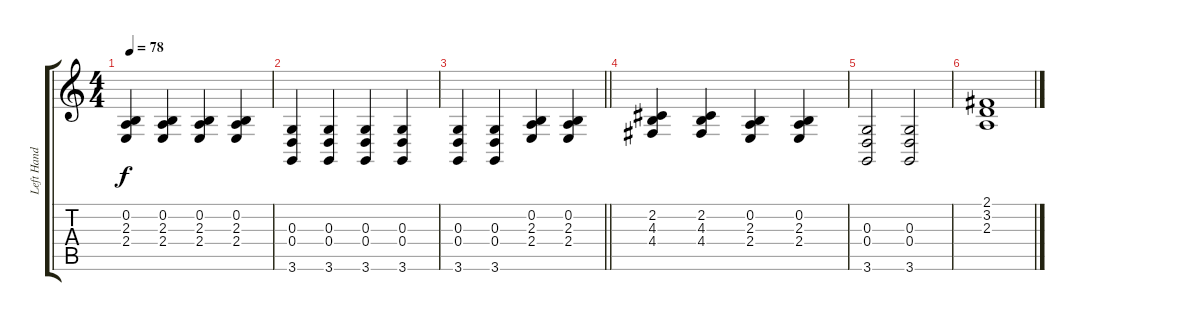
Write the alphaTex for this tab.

\track ("Left Hand Piano - Nick" "Left Hand ") {instrument brightacousticpiano}
\staff {score tabs}
\tuning (E4 B3 G3 D3 A2 E2) {hide}
\ts (4 4)
\tempo 78
\clef g2
\ks c
(0.2 2.3 2.4).4{dy f} (0.2 2.3 2.4).4 (0.2 2.3 2.4).4 (0.2 2.3 2.4).4 |
(0.3 0.4 3.6).4 (0.3 0.4 3.6).4 (0.3 0.4 3.6).4 (0.3 0.4 3.6).4 |
\barLineRight lightlight
(0.3 0.4 3.6).4 (0.3 0.4 3.6).4 (0.2 2.3 2.4).4 (0.2 2.3 2.4).4 |
(2.2 4.3 4.4).4 (2.2 4.3 4.4).4 (0.2 2.3 2.4).4 (0.2 2.3 2.4).4 |
(0.3 0.4 3.6).2 (0.3 0.4 3.6).2 |
(2.1 3.2 2.3).1
